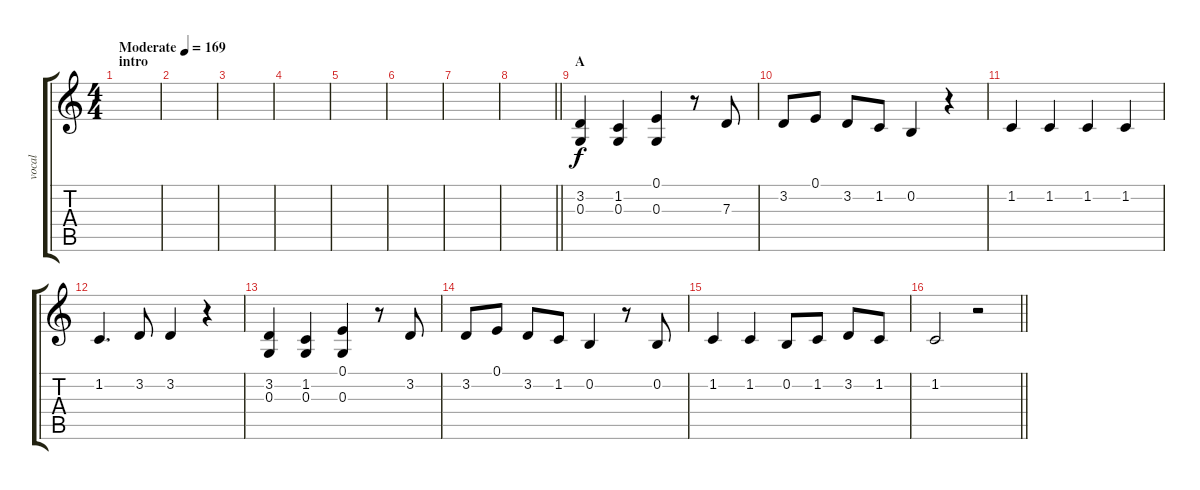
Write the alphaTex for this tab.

\track ("vocal" "vocal") {instrument lead6voice}
\staff {score tabs}
\tuning (E4 B3 G3 D3 A2 E2) {hide}
\ts (4 4)
\section ("" "intro")
\tempo (169 "Moderate")
\clef g2
\ks c
|
|
|
|
|
|
|
\barLineRight lightlight
|
\section ("" "A")
(3.2 0.3).4 (1.2 0.3).4 (0.1 0.3).4 r.8 7.3.8 |
3.2.8 0.1.8 3.2.8 1.2.8 0.2.4 r.4 |
1.2.4 1.2.4 1.2.4 1.2.4 |
1.2.4{d} 3.2.8 3.2.4 r.4 |
(3.2 0.3).4 (1.2 0.3).4 (0.1 0.3).4 r.8 3.2.8 |
3.2.8 0.1.8 3.2.8 1.2.8 0.2.4 r.8 0.2.8 |
1.2.4 1.2.4 0.2.8 1.2.8 3.2.8 1.2.8 |
\barLineRight lightlight
1.2.2 r.2
